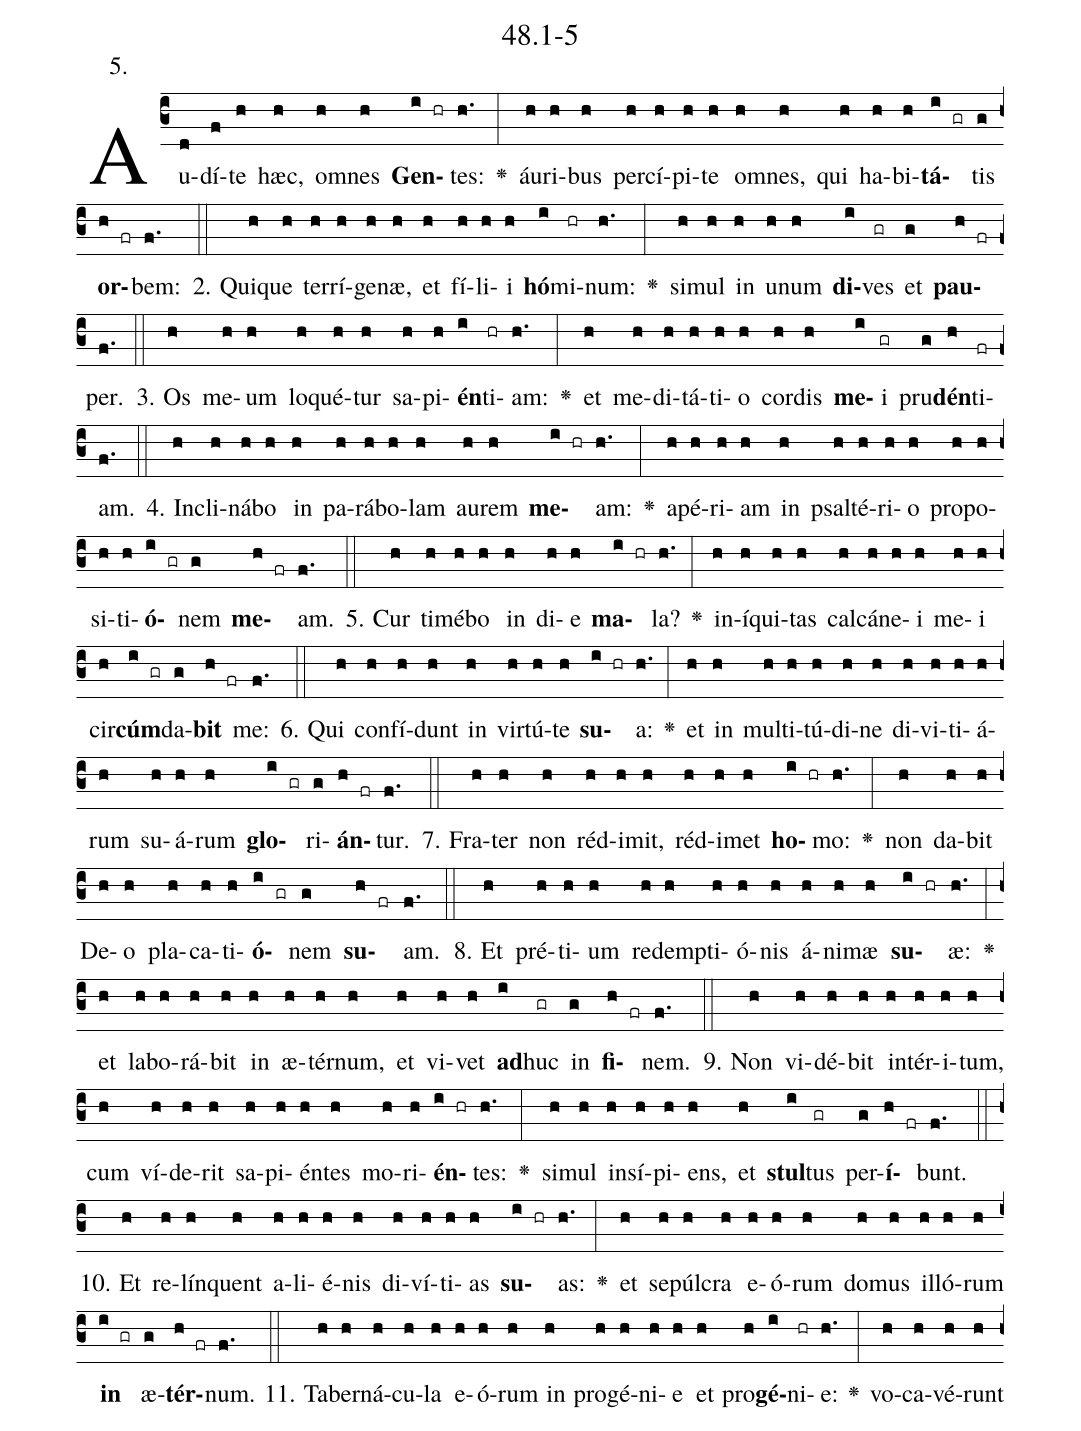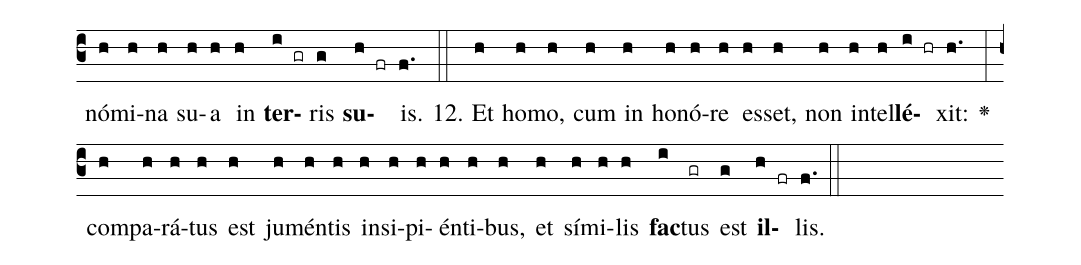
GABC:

name: 48.1-5;
annotation: 5.;
%%
(c3)Au(d)dí(f)te(h) hæc,(h) om(h)nes(h) <b>Gen</b>(i hr)tes:(h.) <v>\greheightstar</v>(:) áu(h)ri(h)bus(h) per(h)cí(h)pi(h)te(h) om(h)nes,(h) qui(h) ha(h)bi(h)<b>tá</b>(i gr)tis(g) <b>or</b>(h fr)bem:(f.) (::)
2. Qui(h)que(h) ter(h)rí(h)ge(h)næ,(h) et(h) fí(h)li(h)i(h) <b>hó</b>(i)mi(hr)num:(h.) <v>\greheightstar</v>(:) si(h)mul(h) in(h) u(h)num(h) <b>di</b>(i)ves(gr) et(g) <b>pau</b>(h fr)per.(f.) (::)
3. Os(h) me(h)um(h) lo(h)qué(h)tur(h) sa(h)pi(h)<b>én</b>(i)ti(hr)am:(h.) <v>\greheightstar</v>(:) et(h) me(h)di(h)tá(h)ti(h)o(h) cor(h)dis(h) <b>me</b>(i)i(gr) pru(g)<b>dén</b>(h)ti(fr)am.(f.) (::)
4. In(h)cli(h)ná(h)bo(h) in(h) pa(h)rá(h)bo(h)lam(h) au(h)rem(h) <b>me</b>(i hr)am:(h.) <v>\greheightstar</v>(:) a(h)pé(h)ri(h)am(h) in(h) psal(h)té(h)ri(h)o(h) pro(h)po(h)si(h)ti(h)<b>ó</b>(i gr)nem(g) <b>me</b>(h fr)am.(f.) (::)
5. Cur(h) ti(h)mé(h)bo(h) in(h) di(h)e(h) <b>ma</b>(i hr)la?(h.) <v>\greheightstar</v>(:) in(h)í(h)qui(h)tas(h) cal(h)cá(h)ne(h)i(h) me(h)i(h) cir(h)<b>cúm</b>(i gr)da(g)<b>bit</b>(h fr) me:(f.) (::)
6. Qui(h) con(h)fí(h)dunt(h) in(h) vir(h)tú(h)te(h) <b>su</b>(i hr)a:(h.) <v>\greheightstar</v>(:) et(h) in(h) mul(h)ti(h)tú(h)di(h)ne(h) di(h)vi(h)ti(h)á(h)rum(h) su(h)á(h)rum(h) <b>glo</b>(i gr)ri(g)<b>án</b>(h fr)tur.(f.) (::)
7. Fra(h)ter(h) non(h) réd(h)i(h)mit,(h) réd(h)i(h)met(h) <b>ho</b>(i hr)mo:(h.) <v>\greheightstar</v>(:) non(h) da(h)bit(h) De(h)o(h) pla(h)ca(h)ti(h)<b>ó</b>(i gr)nem(g) <b>su</b>(h fr)am.(f.) (::)
8. Et(h) pré(h)ti(h)um(h) red(h)emp(h)ti(h)ó(h)nis(h) á(h)ni(h)mæ(h) <b>su</b>(i hr)æ:(h.) <v>\greheightstar</v>(:) et(h) la(h)bo(h)rá(h)bit(h) in(h) æ(h)tér(h)num,(h) et(h) vi(h)vet(h) <b>ad</b>(i)huc(gr) in(g) <b>fi</b>(h fr)nem.(f.) (::)
9. Non(h) vi(h)dé(h)bit(h) in(h)tér(h)i(h)tum,(h) cum(h) ví(h)de(h)rit(h) sa(h)pi(h)én(h)tes(h) mo(h)ri(h)<b>én</b>(i hr)tes:(h.) <v>\greheightstar</v>(:) si(h)mul(h) in(h)sí(h)pi(h)ens,(h) et(h) <b>stul</b>(i)tus(gr) per(g)<b>í</b>(h fr)bunt.(f.) (::)
10. Et(h) re(h)lín(h)quent(h) a(h)li(h)é(h)nis(h) di(h)ví(h)ti(h)as(h) <b>su</b>(i hr)as:(h.) <v>\greheightstar</v>(:) et(h) se(h)púl(h)cra(h) e(h)ó(h)rum(h) do(h)mus(h) il(h)ló(h)rum(h) <b>in</b>(i gr) æ(g)<b>tér</b>(h fr)num.(f.) (::)
11. Ta(h)ber(h)ná(h)cu(h)la(h) e(h)ó(h)rum(h) in(h) pro(h)gé(h)ni(h)e(h) et(h) pro(h)<b>gé</b>(i)ni(hr)e:(h.) <v>\greheightstar</v>(:) vo(h)ca(h)vé(h)runt(h) nó(h)mi(h)na(h) su(h)a(h) in(h) <b>ter</b>(i gr)ris(g) <b>su</b>(h fr)is.(f.) (::)
12. Et(h) ho(h)mo,(h) cum(h) in(h) ho(h)nó(h)re(h) es(h)set,(h) non(h) in(h)tel(h)<b>lé</b>(i hr)xit:(h.) <v>\greheightstar</v>(:) com(h)pa(h)rá(h)tus(h) est(h) ju(h)mén(h)tis(h) in(h)si(h)pi(h)én(h)ti(h)bus,(h) et(h) sí(h)mi(h)lis(h) <b>fac</b>(i)tus(gr) est(g) <b>il</b>(h fr)lis.(f.) (::)
